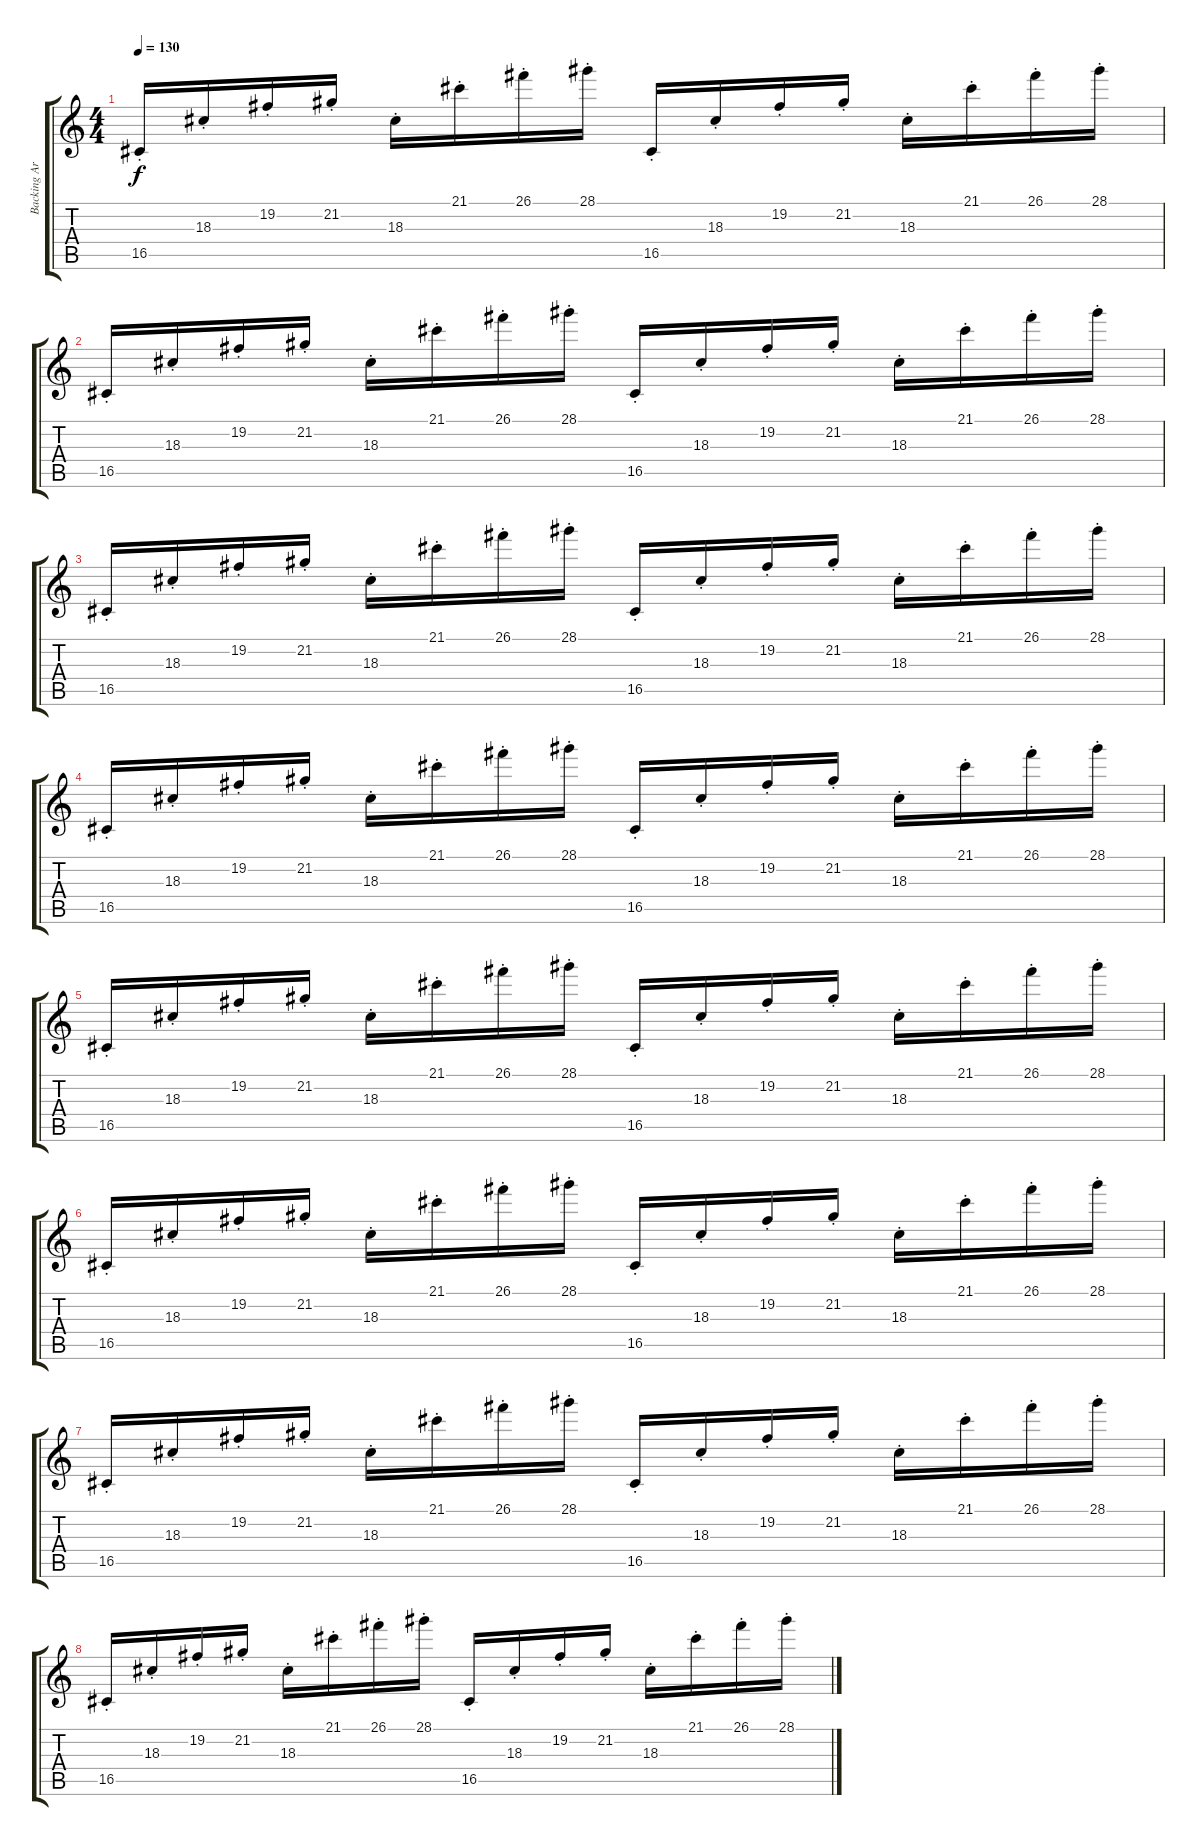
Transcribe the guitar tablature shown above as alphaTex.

\track ("Backing Arpeggio" "Backing Ar") {instrument lead2sawtooth}
\staff {score tabs}
\tuning (E4 B3 G3 D3 A2 E2) {hide}
\ts (4 4)
\tempo 130
\clef g2
\ks c
16.5{st}.16{dy f} 18.3{st}.16 19.2{st}.16 21.2{st}.16 18.3{st}.16 21.1{st}.16 26.1{st}.16 28.1{st}.16 16.5{st}.16 18.3{st}.16 19.2{st}.16 21.2{st}.16 18.3{st}.16 21.1{st}.16 26.1{st}.16 28.1{st}.16 |
16.5{st}.16 18.3{st}.16 19.2{st}.16 21.2{st}.16 18.3{st}.16 21.1{st}.16 26.1{st}.16 28.1{st}.16 16.5{st}.16 18.3{st}.16 19.2{st}.16 21.2{st}.16 18.3{st}.16 21.1{st}.16 26.1{st}.16 28.1{st}.16 |
16.5{st}.16 18.3{st}.16 19.2{st}.16 21.2{st}.16 18.3{st}.16 21.1{st}.16 26.1{st}.16 28.1{st}.16 16.5{st}.16 18.3{st}.16 19.2{st}.16 21.2{st}.16 18.3{st}.16 21.1{st}.16 26.1{st}.16 28.1{st}.16 |
16.5{st}.16 18.3{st}.16 19.2{st}.16 21.2{st}.16 18.3{st}.16 21.1{st}.16 26.1{st}.16 28.1{st}.16 16.5{st}.16 18.3{st}.16 19.2{st}.16 21.2{st}.16 18.3{st}.16 21.1{st}.16 26.1{st}.16 28.1{st}.16 |
16.5{st}.16 18.3{st}.16 19.2{st}.16 21.2{st}.16 18.3{st}.16 21.1{st}.16 26.1{st}.16 28.1{st}.16 16.5{st}.16 18.3{st}.16 19.2{st}.16 21.2{st}.16 18.3{st}.16 21.1{st}.16 26.1{st}.16 28.1{st}.16 |
16.5{st}.16 18.3{st}.16 19.2{st}.16 21.2{st}.16 18.3{st}.16 21.1{st}.16 26.1{st}.16 28.1{st}.16 16.5{st}.16 18.3{st}.16 19.2{st}.16 21.2{st}.16 18.3{st}.16 21.1{st}.16 26.1{st}.16 28.1{st}.16 |
16.5{st}.16 18.3{st}.16 19.2{st}.16 21.2{st}.16 18.3{st}.16 21.1{st}.16 26.1{st}.16 28.1{st}.16 16.5{st}.16 18.3{st}.16 19.2{st}.16 21.2{st}.16 18.3{st}.16 21.1{st}.16 26.1{st}.16 28.1{st}.16 |
16.5{st}.16 18.3{st}.16 19.2{st}.16 21.2{st}.16 18.3{st}.16 21.1{st}.16 26.1{st}.16 28.1{st}.16 16.5{st}.16 18.3{st}.16 19.2{st}.16 21.2{st}.16 18.3{st}.16 21.1{st}.16 26.1{st}.16 28.1{st}.16
